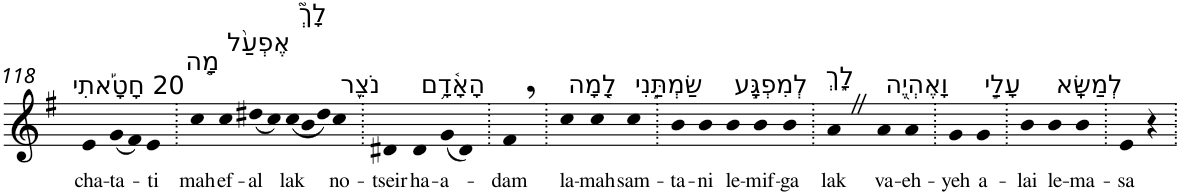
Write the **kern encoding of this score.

**kern	**text
*part1	*part1
*staff1	*staff1
*I"Piano	*
*I'Pno	*
!!LO:PB:g=z
*clefG2	*
*k[f#]	*
*G:	*
=118	=118
!LO:TX:a:t=20 חָטָ֡אתִי	!
!	!LO:LY:b
4e	cha-
!	!LO:LY:b
(8g	-ta-
8f#)	.
!	!LO:LY:b
4e	-ti
=119.	=119.
!LO:TX:a:t=מָ֤ה	!
!	!LO:LY:b
4cc	mah
!LO:TX:a:t=אֶפְעַ֨ל	!
!	!LO:LY:b
4cc	ef-
!	!LO:LY:b
(<8dd#X	-al
8cc)	.
!LO:TX:a:t=לָךְ֮	!
!	!LO:LY:b
(<12cc	lak
12b	.
12dd#)	.
!LO:TX:a:t=נֹצֵ֪ר	!
!	!LO:LY:b
4cc	no-
=120.	=120.
!	!LO:LY:b
4d#X	-tseir
!LO:TX:a:t=הָאָ֫דָ֥ם	!
!	!LO:LY:b
4d#	ha-
!	!LO:LY:b
(8g	-a-
8d#)	.
=121.	=121.
!	!LO:LY:b
4f#,	-dam
=122.	=122.
!LO:TX:a:t=לָ֤מָה	!
!	!LO:LY:b
4cc	la-
!	!LO:LY:b
4cc	-mah
!LO:TX:a:t=שַׂמְתַּ֣נִי	!
!	!LO:LY:b
4cc	sam-
=123.	=123.
!	!LO:LY:b
4b	-ta-
!	!LO:LY:b
4b	-ni
!LO:TX:a:t=לְמִפְגָּ֣ע	!
!	!LO:LY:b
4b	le-
!	!LO:LY:b
4b	-mif-
!	!LO:LY:b
4b	-ga
=124.	=124.
!LO:TX:a:t=לָ֑ךְ	!
!	!LO:LY:b
4aZ	lak
!LO:TX:a:t=וָאֶהְיֶ֖ה	!
!	!LO:LY:b
4a	va-
!	!LO:LY:b
4a	-eh-
=125.	=125.
!	!LO:LY:b
4g	-yeh
!LO:TX:a:t=עָלַ֣י	!
!	!LO:LY:b
4g	a-
=126.	=126.
!	!LO:LY:b
4b	-lai
!LO:TX:a:t=לְמַשָּֽׂא	!
!	!LO:LY:b
4b	le-
!	!LO:LY:b
4b	-ma-
=127.	=127.
!	!LO:LY:b
4e	-sa
4r	.
=.	=.
*-	*-
